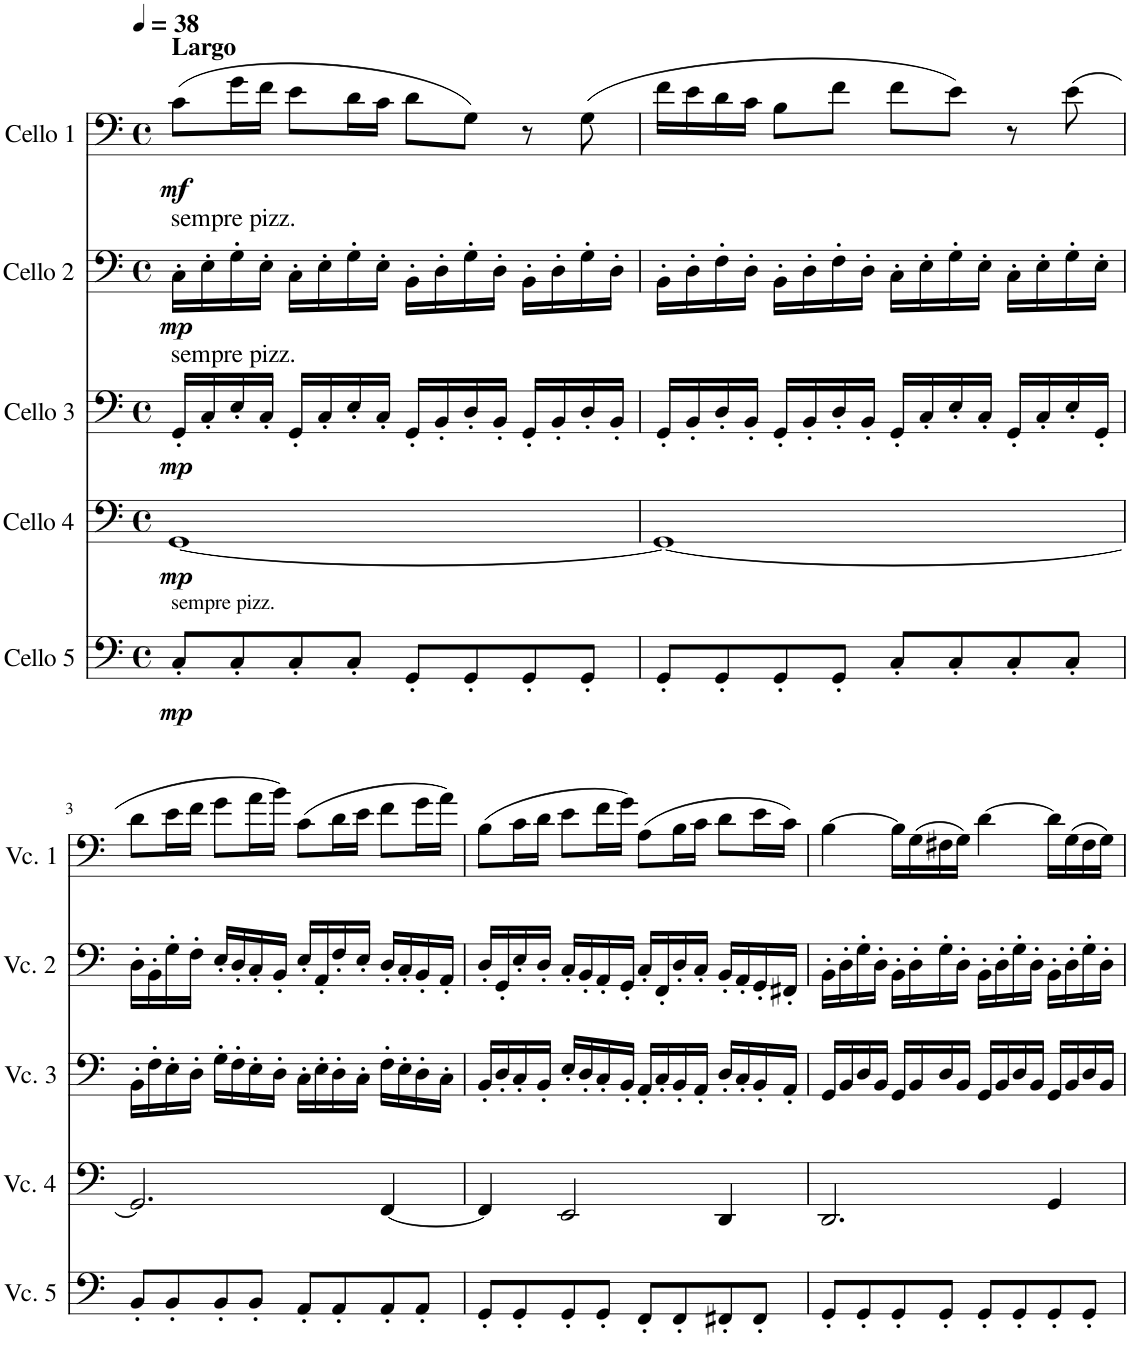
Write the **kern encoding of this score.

**kern	**dynam	**kern	**dynam	**kern	**dynam	**kern	**dynam	**kern	**dynam
*part5	*part5	*part4	*part4	*part3	*part3	*part2	*part2	*part1	*part1
*staff5	*staff5	*staff4	*staff4	*staff3	*staff3	*staff2	*staff2	*staff1	*staff1
*I"Cello 5	*	*I"Cello 4	*	*I"Cello 3	*	*I"Cello 2	*	*I"Cello 1	*
*clefF4	*	*clefF4	*	*clefF4	*	*clefF4	*	*clefF4	*
*k[]	*	*k[]	*	*k[]	*	*k[]	*	*k[]	*
*M4/4	*	*M4/4	*	*M4/4	*	*M4/4	*	*M4/4	*
*met(c)	*	*met(c)	*	*met(c)	*	*met(c)	*	*met(c)	*
*MM38	*	*MM38	*	*MM38	*	*MM38	*	*MM38	*
=1	=1	=1	=1	=1	=1	=1	=1	=1	=1
!	!	!	!	!	!	!	!	!LO:TX:a:B:t=Largo	!
!	!	!	!	!	!	!LO:TX:a:t=sempre pizz.	!	!	!
!	!	!	!	!LO:TX:a:t=sempre pizz.	!	!	!	!	!
!LO:TX:a:t=sempre pizz.	!	!	!	!	!	!	!	!	!
!	!LO:DY:b	!	!LO:DY:b	!	!LO:DY:b	!	!LO:DY:b	!	!LO:DY:b
8C'/L	mp	[1GG	mp	16GG'/LL	mp	16C'\LL	mp	(8c\L	mf
.	.	.	.	16C'/	.	16E'\	.	.	.
8C'/	.	.	.	16E'/	.	16G'\	.	16g\L	.
.	.	.	.	16C'/JJ	.	16E'\JJ	.	16f\JJ	.
8C'/	.	.	.	16GG'/LL	.	16C'\LL	.	8e\L	.
.	.	.	.	16C'/	.	16E'\	.	.	.
8C'/J	.	.	.	16E'/	.	16G'\	.	16d\L	.
.	.	.	.	16C'/JJ	.	16E'\JJ	.	16c\JJ	.
8GG'/L	.	.	.	16GG'/LL	.	16BB'\LL	.	8d\L	.
.	.	.	.	16BB'/	.	16D'\	.	.	.
8GG'/	.	.	.	16D'/	.	16G'\	.	8G\J)	.
.	.	.	.	16BB'/JJ	.	16D'\JJ	.	.	.
8GG'/	.	.	.	16GG'/LL	.	16BB'\LL	.	8r	.
.	.	.	.	16BB'/	.	16D'\	.	.	.
8GG'/J	.	.	.	16D'/	.	16G'\	.	(8G\	.
.	.	.	.	16BB'/JJ	.	16D'\JJ	.	.	.
=2	=2	=2	=2	=2	=2	=2	=2	=2	=2
8GG'/L	.	1GG_	.	16GG'/LL	.	16BB'\LL	.	16f\LL	.
.	.	.	.	16BB'/	.	16D'\	.	16e\	.
8GG'/	.	.	.	16D'/	.	16F'\	.	16d\	.
.	.	.	.	16BB'/JJ	.	16D'\JJ	.	16c\JJ	.
8GG'/	.	.	.	16GG'/LL	.	16BB'\LL	.	8B\L	.
.	.	.	.	16BB'/	.	16D'\	.	.	.
8GG'/J	.	.	.	16D'/	.	16F'\	.	8f\J	.
.	.	.	.	16BB'/JJ	.	16D'\JJ	.	.	.
8C'/L	.	.	.	16GG'/LL	.	16C'\LL	.	8f\L	.
.	.	.	.	16C'/	.	16E'\	.	.	.
8C'/	.	.	.	16E'/	.	16G'\	.	8e\J)	.
.	.	.	.	16C'/JJ	.	16E'\JJ	.	.	.
8C'/	.	.	.	16GG'/LL	.	16C'\LL	.	8r	.
.	.	.	.	16C'/	.	16E'\	.	.	.
8C'/J	.	.	.	16E'/	.	16G'\	.	(8e\	.
.	.	.	.	16GG'/JJ	.	16E'\JJ	.	.	.
!!LO:LB:g=z
=3	=3	=3	=3	=3	=3	=3	=3	=3	=3
8BB'/L	.	2.GG/]	.	16BB'\LL	.	16D'\LL	.	8d\L	.
.	.	.	.	16F'\	.	16BB'\	.	.	.
8BB'/	.	.	.	16E'\	.	16G'\	.	16e\L	.
.	.	.	.	16D'\JJ	.	16F'\JJ	.	16f\JJ	.
8BB'/	.	.	.	16G'\LL	.	16E'/LL	.	8g\L	.
.	.	.	.	16F'\	.	16D'/	.	.	.
8BB'/J	.	.	.	16E'\	.	16C'/	.	16a\L	.
.	.	.	.	16D'\JJ	.	16BB'/JJ	.	16b\JJ)	.
8AA'/L	.	.	.	16C'\LL	.	16E'/LL	.	(8c\L	.
.	.	.	.	16E'\	.	16AA'/	.	.	.
8AA'/	.	.	.	16D'\	.	16F'/	.	16d\L	.
.	.	.	.	16C'\JJ	.	16E'/JJ	.	16e\JJ	.
8AA'/	.	[4FF/	.	16F'\LL	.	16D'/LL	.	8f\L	.
.	.	.	.	16E'\	.	16C'/	.	.	.
8AA'/J	.	.	.	16D'\	.	16BB'/	.	16g\L	.
.	.	.	.	16C'\JJ	.	16AA'/JJ	.	16a\JJ)	.
=4	=4	=4	=4	=4	=4	=4	=4	=4	=4
8GG'/L	.	4FF/]	.	16BB'/LL	.	16D'/LL	.	(8B\L	.
.	.	.	.	16D'/	.	16GG'/	.	.	.
8GG'/	.	.	.	16C'/	.	16E'/	.	16c\L	.
.	.	.	.	16BB'/JJ	.	16D'/JJ	.	16d\JJ	.
8GG'/	.	2EE/	.	16E'/LL	.	16C'/LL	.	8e\L	.
.	.	.	.	16D'/	.	16BB'/	.	.	.
8GG'/J	.	.	.	16C'/	.	16AA'/	.	16f\L	.
.	.	.	.	16BB'/JJ	.	16GG'/JJ	.	16g\JJ)	.
8FF'/L	.	.	.	16AA'/LL	.	16C'/LL	.	(8A\L	.
.	.	.	.	16C'/	.	16FF'/	.	.	.
8FF'/	.	.	.	16BB'/	.	16D'/	.	16B\L	.
.	.	.	.	16AA'/JJ	.	16C'/JJ	.	16c\JJ	.
8FF#X'/	.	4DD/	.	16D'/LL	.	16BB'/LL	.	8d\L	.
.	.	.	.	16C'/	.	16AA'/	.	.	.
8FF#'/J	.	.	.	16BB'/	.	16GG'/	.	16e\L	.
.	.	.	.	16AA'/JJ	.	16FF#X'/JJ	.	16c\JJ)	.
=5	=5	=5	=5	=5	=5	=5	=5	=5	=5
8GG'/L	.	2.DD/	.	16GG/LL	.	16BB'\LL	.	[4B\	.
.	.	.	.	16BB/	.	16D'\	.	.	.
8GG'/	.	.	.	16D/	.	16G'\	.	.	.
.	.	.	.	16BB/JJ	.	16D'\JJ	.	.	.
8GG'/	.	.	.	16GG/LL	.	16BB'\LL	.	16B\LL]	.
.	.	.	.	16BB/	.	16D'\	.	(16G\	.
8GG'/J	.	.	.	16D/	.	16G'\	.	16F#X\	.
.	.	.	.	16BB/JJ	.	16D'\JJ	.	16G\JJ)	.
8GG'/L	.	.	.	16GG/LL	.	16BB'\LL	.	[4d\	.
.	.	.	.	16BB/	.	16D'\	.	.	.
8GG'/	.	.	.	16D/	.	16G'\	.	.	.
.	.	.	.	16BB/JJ	.	16D'\JJ	.	.	.
8GG'/	.	4GG/	.	16GG/LL	.	16BB'\LL	.	16d\LL]	.
.	.	.	.	16BB/	.	16D'\	.	(16G\	.
8GG'/J	.	.	.	16D/	.	16G'\	.	16F#\	.
.	.	.	.	16BB/JJ	.	16D'\JJ	.	16G\JJ)	.
=	=	=	=	=	=	=	=	=	=
*-	*-	*-	*-	*-	*-	*-	*-	*-	*-
